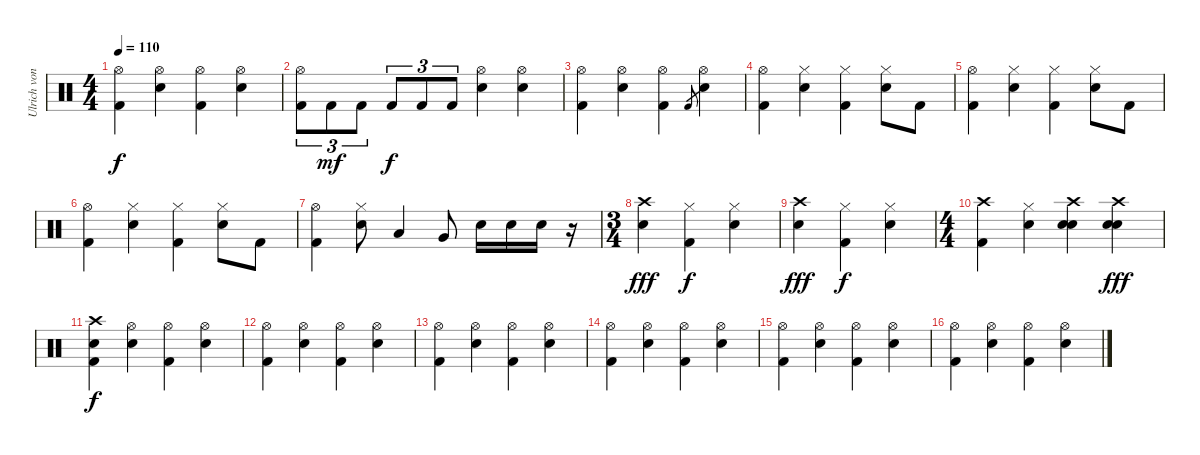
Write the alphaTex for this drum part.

\track ("Ulrich von Jungingen" "Ulrich von") {instrument percussion}
\staff {score}
\articulation defaults
\ts (4 4)
\tempo 110
\clef neutral
\ks c
("Hi-Hat (open)" "Kick (hit) 2").4{dy f} ("Hi-Hat (open)" "Snare (hit) 2").4 ("Hi-Hat (open)" "Kick (hit) 2").4 ("Hi-Hat (open)" "Snare (hit) 2").4 |
("Hi-Hat (open)" "Kick (hit) 2").8{tu (3 2)} "Kick (hit) 2".8{tu (3 2) dy mf} "Kick (hit) 2".8{tu (3 2)} "Kick (hit) 2".8{tu (3 2) dy f} "Kick (hit) 2".8{tu (3 2)} "Kick (hit) 2".8{tu (3 2)} ("Hi-Hat (open)" "Snare (hit) 2").4 ("Hi-Hat (open)" "Snare (hit) 2").4 |
("Hi-Hat (open)" "Kick (hit) 2").4 ("Hi-Hat (open)" "Snare (hit) 2").4 ("Hi-Hat (open)" "Kick (hit) 2").4 "Kick (hit) 2".8{gr} ("Hi-Hat (open)" "Snare (hit) 2").4 |
("Hi-Hat (open)" "Kick (hit) 2").4 ("Hi-Hat (closed)" "Snare (hit) 2").4 ("Hi-Hat (closed)" "Kick (hit) 2").4 ("Hi-Hat (closed)" "Snare (hit) 2").8 "Kick (hit) 2".8 |
("Hi-Hat (open)" "Kick (hit) 2").4 ("Hi-Hat (closed)" "Snare (hit) 2").4 ("Hi-Hat (closed)" "Kick (hit) 2").4 ("Hi-Hat (closed)" "Snare (hit) 2").8 "Kick (hit) 2".8 |
("Hi-Hat (open)" "Kick (hit) 2").4 ("Hi-Hat (closed)" "Snare (hit) 2").4 ("Hi-Hat (closed)" "Kick (hit) 2").4 ("Hi-Hat (closed)" "Snare (hit) 2").8 "Kick (hit) 2".8 |
("Hi-Hat (open)" "Kick (hit) 2").4 ("Hi-Hat (closed)" "Snare (hit) 2").8 "Low Tom (hit)".4 "Very Low Tom (hit)".8 "Snare (hit) 2".16 "Snare (hit) 2".16 "Snare (hit) 2".16 r.16 |
\ts (3 4)
("Crash high (hit)" "Snare (hit) 2").4{dy fff} ("Hi-Hat (closed)" "Kick (hit) 2").4{dy f} ("Hi-Hat (closed)" "Snare (hit) 2").4 |
("Crash high (hit)" "Snare (hit) 2").4{dy fff} ("Hi-Hat (closed)" "Kick (hit) 2").4{dy f} ("Hi-Hat (closed)" "Snare (hit) 2").4 |
\ts (4 4)
("Crash high (hit)" "Kick (hit) 2").4 ("Hi-Hat (closed)" "Snare (hit) 2").4 ("Crash high (hit)" "Snare (hit) 2" "Snare (hit) 2").4 ("Crash high (hit)" "Snare (hit) 2" "Snare (hit) 2").4{dy fff} |
("Crash high (hit)" "Snare (hit) 2" "Kick (hit) 2").4{dy f} ("Hi-Hat (open)" "Snare (hit) 2").4 ("Hi-Hat (open)" "Kick (hit) 2").4 ("Hi-Hat (open)" "Snare (hit) 2").4 |
("Hi-Hat (open)" "Kick (hit) 2").4 ("Hi-Hat (open)" "Snare (hit) 2").4 ("Hi-Hat (open)" "Kick (hit) 2").4 ("Hi-Hat (open)" "Snare (hit) 2").4 |
("Hi-Hat (open)" "Kick (hit) 2").4 ("Hi-Hat (open)" "Snare (hit) 2").4 ("Hi-Hat (open)" "Kick (hit) 2").4 ("Hi-Hat (open)" "Snare (hit) 2").4 |
("Hi-Hat (open)" "Kick (hit) 2").4 ("Hi-Hat (open)" "Snare (hit) 2").4 ("Hi-Hat (open)" "Kick (hit) 2").4 ("Hi-Hat (open)" "Snare (hit) 2").4 |
("Hi-Hat (open)" "Kick (hit) 2").4 ("Hi-Hat (open)" "Snare (hit) 2").4 ("Hi-Hat (open)" "Kick (hit) 2").4 ("Hi-Hat (open)" "Snare (hit) 2").4 |
("Hi-Hat (open)" "Kick (hit) 2").4 ("Hi-Hat (open)" "Snare (hit) 2").4 ("Hi-Hat (open)" "Kick (hit) 2").4 ("Hi-Hat (open)" "Snare (hit) 2").4
